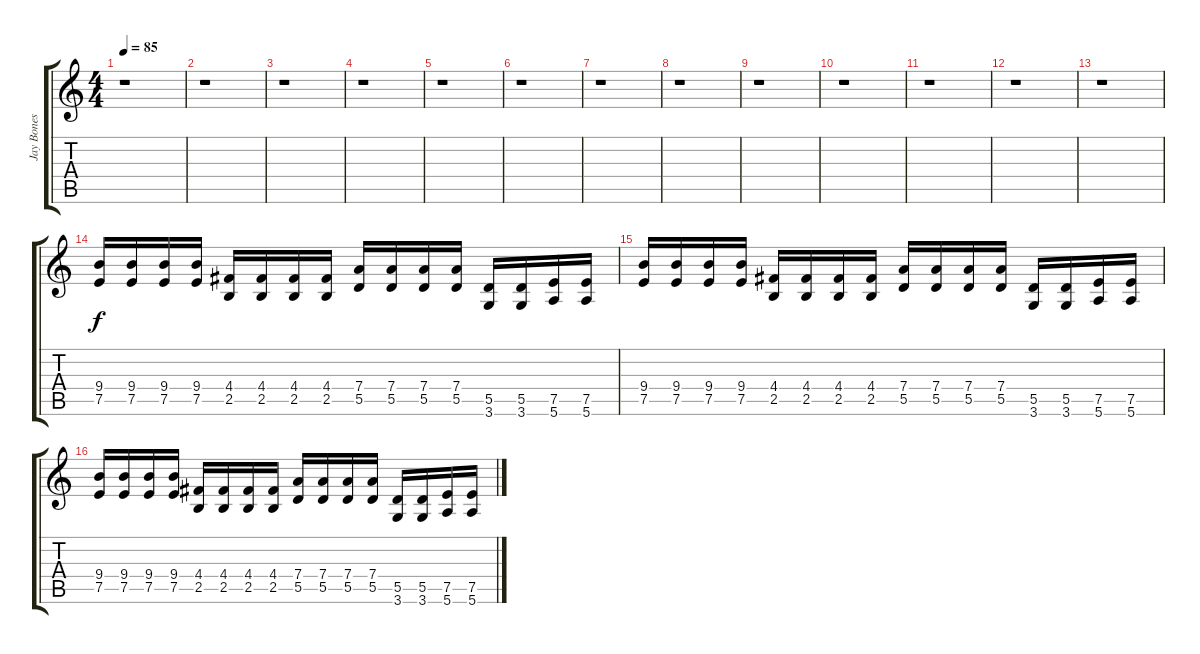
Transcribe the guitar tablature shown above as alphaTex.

\track ("Jay Bones II" "Jay Bones ") {instrument distortionguitar}
\staff {score tabs}
\tuning (E4 B3 G3 D3 A2 E2) {hide}
\ts (4 4)
\tempo 85
\clef g2
\ks c
r.1{dy f instrument distortionguitar} |
r.1 |
r.1 |
r.1 |
r.1 |
r.1 |
r.1 |
r.1 |
r.1 |
r.1 |
r.1 |
r.1 |
r.1 |
(9.4 7.5).16 (9.4 7.5).16 (9.4 7.5).16 (9.4 7.5).16 (4.4 2.5).16 (4.4 2.5).16 (4.4 2.5).16 (4.4 2.5).16 (7.4 5.5).16 (7.4 5.5).16 (7.4 5.5).16 (7.4 5.5).16 (5.5 3.6).16 (5.5 3.6).16 (7.5 5.6).16 (7.5 5.6).16 |
(9.4 7.5).16 (9.4 7.5).16 (9.4 7.5).16 (9.4 7.5).16 (4.4 2.5).16 (4.4 2.5).16 (4.4 2.5).16 (4.4 2.5).16 (7.4 5.5).16 (7.4 5.5).16 (7.4 5.5).16 (7.4 5.5).16 (5.5 3.6).16 (5.5 3.6).16 (7.5 5.6).16 (7.5 5.6).16 |
(9.4 7.5).16 (9.4 7.5).16 (9.4 7.5).16 (9.4 7.5).16 (4.4 2.5).16 (4.4 2.5).16 (4.4 2.5).16 (4.4 2.5).16 (7.4 5.5).16 (7.4 5.5).16 (7.4 5.5).16 (7.4 5.5).16 (5.5 3.6).16 (5.5 3.6).16 (7.5 5.6).16 (7.5 5.6).16
